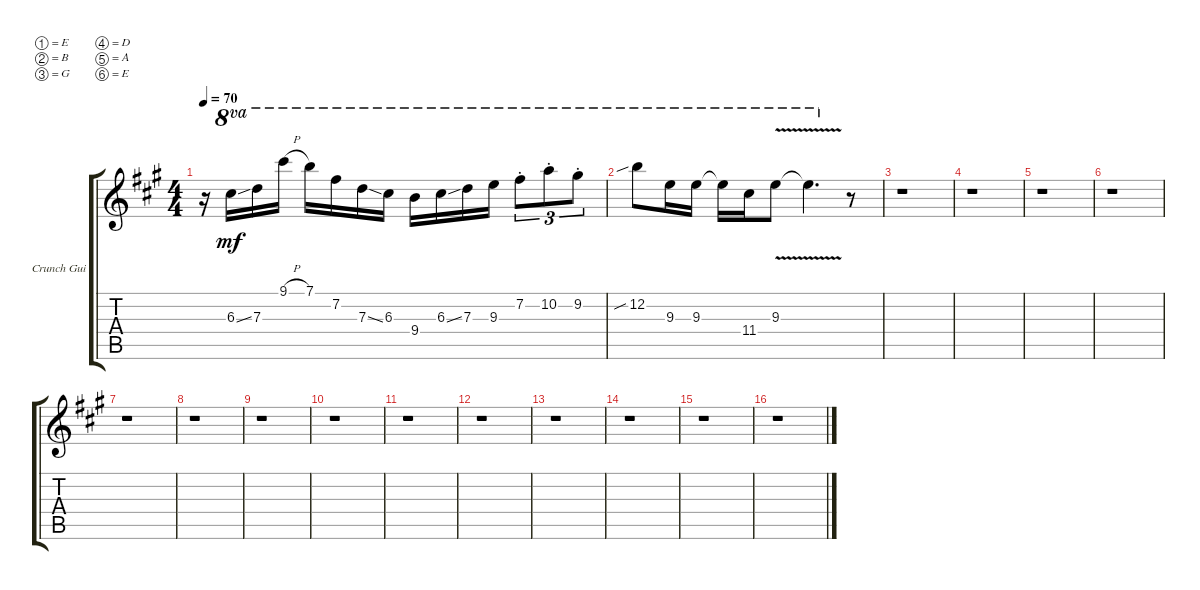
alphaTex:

\bracketExtendMode groupsimilarinstruments
\firstSystemTrackNameOrientation horizontal
\otherSystemsTrackNameOrientation horizontal
\track ("Crunch Guitar" "Crunch Gui") {instrument electricguitarclean}
\staff {score tabs}
\tuning (E5 B4 G4 D4 A3 E3)
\ts (4 4)
\tempo 70
\clef g2
\ks a
r.16{dy mf} 6.3{ss}.16{ot 8va} 7.3.16{ot 8va} 9.1{h}.16{ot 8va} 7.1.16{ot 8va} 7.2.16{ot 8va} 7.3{ss}.16{ot 8va} 6.3.16{ot 8va} 9.4.16{ot 8va} 6.3{ss}.16{ot 8va} 7.3.16{ot 8va} 9.3.16{ot 8va} 7.2{st}.8{tu (3 2) ot 8va} 10.2{st}.8{tu (3 2) ot 8va} 9.2{st}.8{tu (3 2) ot 8va} |
12.2{sib}.8{ot 8va} 9.3.16{ot 8va} 9.3.16{ot 8va} 9.3{t}.16{ot 8va} 11.4.16{ot 8va} 9.3{v}.8{ot 8va} 9.3{t}.4{d ot 8va} r.8 |
r.1 |
r.1 |
r.1 |
r.1 |
r.1 |
r.1 |
r.1 |
r.1 |
r.1 |
r.1 |
r.1 |
r.1 |
r.1 |
r.1
